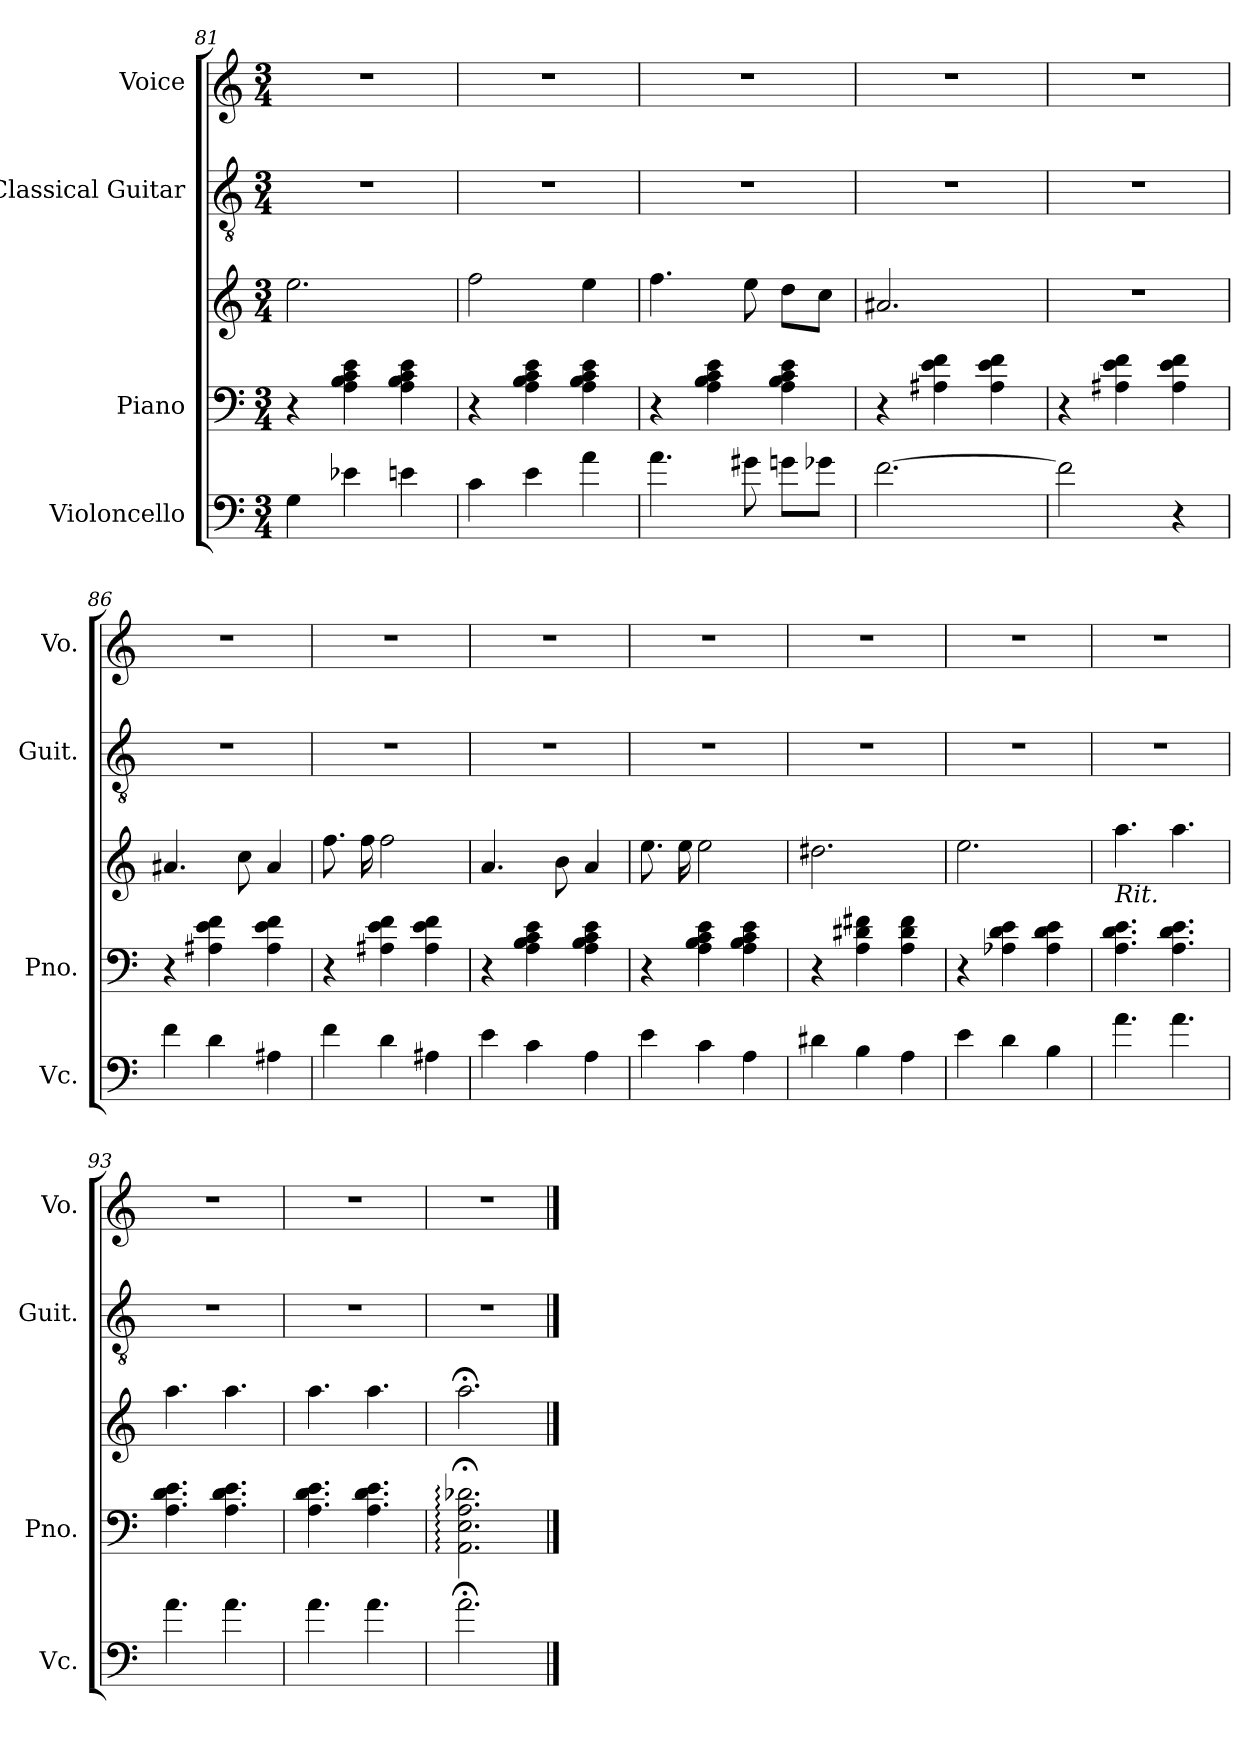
**kern	**kern	**kern	**kern	**kern
*part4	*part3	*part3	*part2	*part1
*staff5	*staff4	*staff3	*staff2	*staff1
*I"Violoncello	*I"Piano	*	*I"Classical Guitar	*I"Voice
*I'Vc.	*I'Pno.	*	*I'Guit.	*I'Vo.
*clefF4	*clefF4	*clefG2	*clefGv2	*clefG2
*k[]	*k[]	*k[]	*k[]	*k[]
*M3/4	*M3/4	*M3/4	*M3/4	*M3/4
=81	=81	=81	=81	=81
4G\	4r	2.ee\	2.r	2.r
4e-X\	4A\ 4B\ 4c\ 4e\	.	.	.
4en\	4A\ 4B\ 4c\ 4e\	.	.	.
=82	=82	=82	=82	=82
4c\	4r	2ff\	2.r	2.r
4e\	4A\ 4B\ 4c\ 4e\	.	.	.
4a\	4A\ 4B\ 4c\ 4e\	4ee\	.	.
=83	=83	=83	=83	=83
4.a\	4r	4.ff\	2.r	2.r
.	4A\ 4B\ 4c\ 4e\	.	.	.
8g#X\	.	8ee\	.	.
8gn\L	4A\ 4B\ 4c\ 4e\	8dd\L	.	.
8g-X\J	.	8cc\J	.	.
!!LO:LB:g=z
=84	=84	=84	=84	=84
[2.f\	4r	2.a#X/	2.r	2.r
.	4A#X\ 4e\ 4f\	.	.	.
.	4A#\ 4e\ 4f\	.	.	.
=85	=85	=85	=85	=85
2f\]	4r	2.r	2.r	2.r
.	4A#X\ 4e\ 4f\	.	.	.
4r	4A#\ 4e\ 4f\	.	.	.
=86	=86	=86	=86	=86
4f\	4r	4.a#X/	2.r	2.r
4d\	4A#X\ 4e\ 4f\	.	.	.
.	.	8cc\	.	.
4A#X\	4A#\ 4e\ 4f\	4a#/	.	.
=87	=87	=87	=87	=87
4f\	4r	8.ff\	2.r	2.r
.	.	16ff\	.	.
4d\	4A#X\ 4e\ 4f\	2ff\	.	.
4A#X\	4A#\ 4e\ 4f\	.	.	.
!!LO:PB:g=z
=88	=88	=88	=88	=88
4e\	4r	4.a/	2.r	2.r
4c\	4A\ 4B\ 4c\ 4e\	.	.	.
.	.	8b\	.	.
4A\	4A\ 4B\ 4c\ 4e\	4a/	.	.
=89	=89	=89	=89	=89
4e\	4r	8.ee\	2.r	2.r
.	.	16ee\	.	.
4c\	4A\ 4B\ 4c\ 4e\	2ee\	.	.
4A\	4A\ 4B\ 4c\ 4e\	.	.	.
=90	=90	=90	=90	=90
4d#X\	4r	2.dd#X\	2.r	2.r
4B\	4A\ 4d#X\ 4f#X\	.	.	.
4A\	4A\ 4d#\ 4f#\	.	.	.
=91	=91	=91	=91	=91
4e\	4r	2.ee\	2.r	2.r
4d\	4A-X\ 4d\ 4e\	.	.	.
4B\	4A-\ 4d\ 4e\	.	.	.
!!LO:LB:g=z
=92	=92	=92	=92	=92
*	*	*	*	*MM150
!	!	!LO:TX:b:i:t=Rit.	!	!
4.a\	4.A\ 4.d\ 4.e\	4.aa\	2.r	2.r
4.a\	4.A\ 4.d\ 4.e\	4.aa\	.	.
=93	=93	=93	=93	=93
*	*	*	*	*MM130
4.a\	4.A\ 4.d\ 4.e\	4.aa\	2.r	2.r
4.a\	4.A\ 4.d\ 4.e\	4.aa\	.	.
=94	=94	=94	=94	=94
*	*	*	*	*MM100
4.a\	4.A\ 4.d\ 4.e\	4.aa\	2.r	2.r
4.a\	4.A\ 4.d\ 4.e\	4.aa\	.	.
=95	=95	=95	=95	=95
2.a;<\	2.AA\;<: 2.E\;<: 2.A\;<: 2.d-X\;<:	2.aa;<:\	2.r	2.r
==	==	==	==	==
*-	*-	*-	*-	*-
